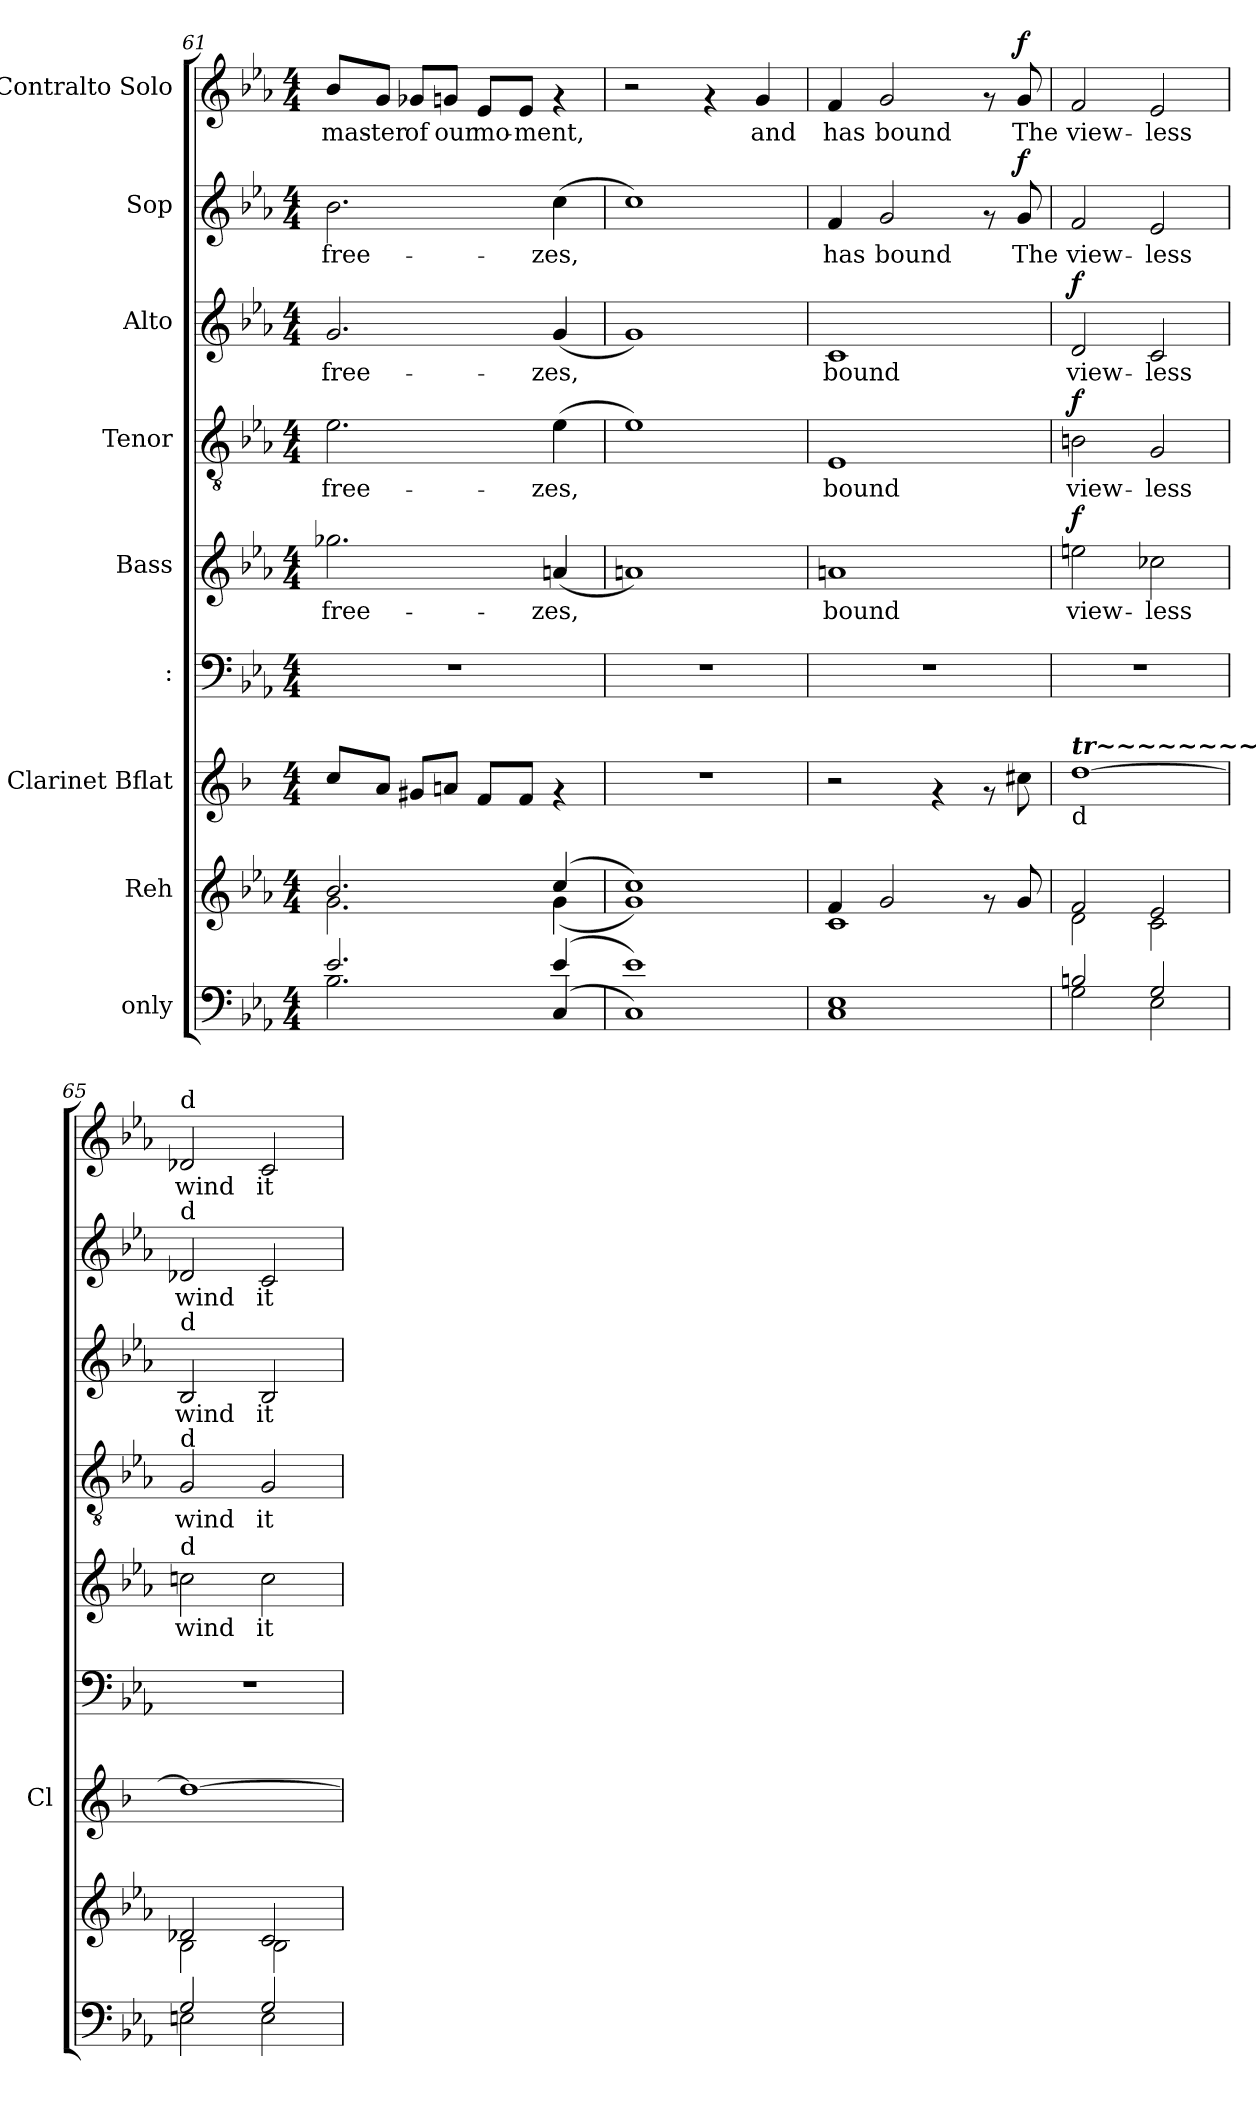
**kern	**kern	**kern	**kern	**kern	**text	**dynam	**kern	**text	**dynam	**kern	**text	**dynam	**kern	**text	**dynam	**kern	**text	**dynam
*part9	*part8	*part7	*part6	*part5	*part5	*part5	*part4	*part4	*part4	*part3	*part3	*part3	*part2	*part2	*part2	*part1	*part1	*part1
*staff9	*staff8	*staff7	*staff6	*staff5	*staff5	*staff5	*staff4	*staff4	*staff4	*staff3	*staff3	*staff3	*staff2	*staff2	*staff2	*staff1	*staff1	*staff1
*I"only	*I"Reh	*I"Clarinet Bflat	*I":	*I"Bass	*	*	*I"Tenor	*	*	*I"Alto	*	*	*I"Sop	*	*	*I"Contralto Solo	*	*
*	*	*I'Cl	*	*	*	*	*	*	*	*	*	*	*	*	*	*	*	*
*clefF4	*clefG2	*clefG2	*clefF4	*clefG2	*	*	*clefGv2	*	*	*clefG2	*	*	*clefG2	*	*	*clefG2	*	*
*	*	*ITrd1c2	*	*	*	*	*	*	*	*	*	*	*	*	*	*	*	*
*k[b-e-a-]	*k[b-e-a-]	*k[b-e-a-]	*k[b-e-a-]	*k[b-e-a-]	*	*	*k[b-e-a-]	*	*	*k[b-e-a-]	*	*	*k[b-e-a-]	*	*	*k[b-e-a-]	*	*
*E-:	*E-:	*E-:	*E-:	*E-:	*	*	*E-:	*	*	*E-:	*	*	*E-:	*	*	*E-:	*	*
*M4/4	*M4/4	*M4/4	*M4/4	*M4/4	*	*	*M4/4	*	*	*M4/4	*	*	*M4/4	*	*	*M4/4	*	*
=61	=61	=61	=61	=61	=61	=61	=61	=61	=61	=61	=61	=61	=61	=61	=61	=61	=61	=61
*^	*^	*	*	*	*	*	*	*	*	*	*	*	*	*	*	*	*	*
!	!	!	!	!	!	!	!LO:LY:b	!	!	!LO:LY:b	!	!	!LO:LY:b	!	!	!LO:LY:b	!	!	!LO:LY:b:cj	!
2.e-/	2.B-\	2.b-/	2.g\	8b-/L	1r	2.gg-\	free-	.	2.e-\	free-	.	2.g/	free-	.	2.b-\	free-	.	8b-/L	mas-	.
!	!	!	!	!	!	!	!	!	!	!	!	!	!	!	!	!	!	!	!LO:LY:b:cj	!
.	.	.	.	8g/J	.	.	.	.	.	.	.	.	.	.	.	.	.	8g/J	-ter	.
!	!	!	!	!	!	!	!	!	!	!	!	!	!	!	!	!	!	!	!LO:LY:b:cj	!
.	.	.	.	8f#X/L	.	.	.	.	.	.	.	.	.	.	.	.	.	8g-X/L	of	.
!	!	!	!	!	!	!	!	!	!	!	!	!	!	!	!	!	!	!	!LO:LY:b:cj	!
.	.	.	.	8gn/J	.	.	.	.	.	.	.	.	.	.	.	.	.	8gn/J	our	.
!	!	!	!	!	!	!	!	!	!	!	!	!	!	!	!	!	!	!	!LO:LY:b:cj	!
.	.	.	.	8e-/L	.	.	.	.	.	.	.	.	.	.	.	.	.	8e-/L	mo-	.
!	!	!	!	!	!	!	!	!	!	!	!	!	!	!	!	!	!	!	!LO:LY:b:cj	!
.	.	.	.	8e-/J	.	.	.	.	.	.	.	.	.	.	.	.	.	8e-/J	-ment,	.
!	!	!	!	!	!	!	!LO:LY:b	!	!	!LO:LY:b	!	!	!LO:LY:b	!	!	!LO:LY:b	!	!	!	!
(>4e-/	(>4C/	(>4cc/	(>4g\	4rf	.	(>4a/	-zes,	.	(>4e-\	-zes,	.	(>4g/	-zes,	.	(>4cc\	-zes,	.	4rf	.	.
!!LO:PB:g=z
=62	=62	=62	=62	=62	=62	=62	=62	=62	=62	=62	=62	=62	=62	=62	=62	=62	=62	=62	=62	=62
1e-)	1C)	1cc)	1g)	1r	1r	1a)	.	.	1e-)	.	.	1g)	.	.	1cc)	.	.	2r	.	.
.	.	.	.	.	.	.	.	.	.	.	.	.	.	.	.	.	.	4rf	.	.
!	!	!	!	!	!	!	!	!	!	!	!	!	!	!	!	!	!	!	!LO:LY:b:cj	!
.	.	.	.	.	.	.	.	.	.	.	.	.	.	.	.	.	.	4g/	and	.
=63	=63	=63	=63	=63	=63	=63	=63	=63	=63	=63	=63	=63	=63	=63	=63	=63	=63	=63	=63	=63
!	!	!	!	!	!	!	!LO:LY:b	!	!	!LO:LY:b	!	!	!LO:LY:b	!	!	!LO:LY:b	!	!	!LO:LY:b:cj	!
1E-	1C	4f/	1c	2r	1r	1a	bound	.	1E-	bound	.	1c	bound	.	4f/	has	.	4f/	has	.
!	!	!	!	!	!	!	!	!	!	!	!	!	!	!	!	!LO:LY:b	!	!	!LO:LY:b:cj	!
.	.	2g/	.	.	.	.	.	.	.	.	.	.	.	.	2g/	bound	.	2g/	bound	.
.	.	.	.	4rf	.	.	.	.	.	.	.	.	.	.	.	.	.	.	.	.
.	.	8rf	.	8rf	.	.	.	.	.	.	.	.	.	.	8rf	.	.	8rf	.	.
!	!	!	!	!	!	!	!	!	!	!	!	!	!	!	!	!LO:LY:b	!LO:DY:b	!	!LO:LY:b:cj	!LO:DY:a
.	.	8g/	.	8bn\	.	.	.	.	.	.	.	.	.	.	8g/	The	f	8g/	The	f
=64	=64	=64	=64	=64	=64	=64	=64	=64	=64	=64	=64	=64	=64	=64	=64	=64	=64	=64	=64	=64
!	!	!	!	!LO:TX:a:Bi:t=tr~~~~~~~~	!	!	!	!	!	!	!	!	!	!	!	!	!	!	!	!
!	!	!	!	!LO:TX:b:t=d	!	!	!	!	!	!	!	!	!	!	!	!	!	!	!	!
!	!	!	!	!	!	!	!LO:LY:b	!LO:DY:b	!	!LO:LY:b	!LO:DY:b	!	!LO:LY:b	!LO:DY:b	!	!LO:LY:b	!	!	!LO:LY:b:cj	!
2Bn/	2G\	2f/	2d\	[>1cc	1r	2ee\	view-	f	2Bn\	view-	f	2d/	view-	f	2f/	view-	.	2f/	view-	.
!	!	!	!	!	!	!	!LO:LY:b	!	!	!LO:LY:b	!	!	!LO:LY:b	!	!	!LO:LY:b	!	!	!LO:LY:b:cj	!
2G/	2E-\	2e-/	2c\	.	.	2cc-\	-less	.	2G/	-less	.	2c/	-less	.	2e-/	-less	.	2e-/	-less	.
=65	=65	=65	=65	=65	=65	=65	=65	=65	=65	=65	=65	=65	=65	=65	=65	=65	=65	=65	=65	=65
!	!	!	!	!	!	!	!	!	!	!	!	!	!	!	!	!	!	!LO:TX:a:t=d	!	!
!	!	!	!	!	!	!	!	!	!	!	!	!	!	!	!LO:TX:a:t=d	!	!	!	!	!
!	!	!	!	!	!	!	!	!	!	!	!	!LO:TX:a:t=d	!	!	!	!	!	!	!	!
!	!	!	!	!	!	!	!	!	!LO:TX:a:t=d	!	!	!	!	!	!	!	!	!	!	!
!	!	!	!	!	!	!LO:TX:a:t=d	!	!	!	!	!	!	!	!	!	!	!	!	!	!
!	!	!	!	!	!	!	!LO:LY:b	!	!	!LO:LY:b	!	!	!LO:LY:b	!	!	!LO:LY:b	!	!	!LO:LY:b:cj	!
2G/	2En\	2d-X/	2B-\	1cc_>	1r	2ccn\	wind	.	2G/	wind	.	2B-/	wind	.	2d-X/	wind	.	2d-X/	wind	.
!	!	!	!	!	!	!	!LO:LY:b	!	!	!LO:LY:b	!	!	!LO:LY:b	!	!	!LO:LY:b	!	!	!LO:LY:b:cj	!
2G/	2E\	2c/	2B-\	.	.	2cc\	it-	.	2G/	it-	.	2B-/	it-	.	2c/	it-	.	2c/	it-	.
*v	*v	*	*	*	*	*	*	*	*	*	*	*	*	*	*	*	*	*	*	*
*	*v	*v	*	*	*	*	*	*	*	*	*	*	*	*	*	*	*	*	*
=	=	=	=	=	=	=	=	=	=	=	=	=	=	=	=	=	=	=
*-	*-	*-	*-	*-	*-	*-	*-	*-	*-	*-	*-	*-	*-	*-	*-	*-	*-	*-
